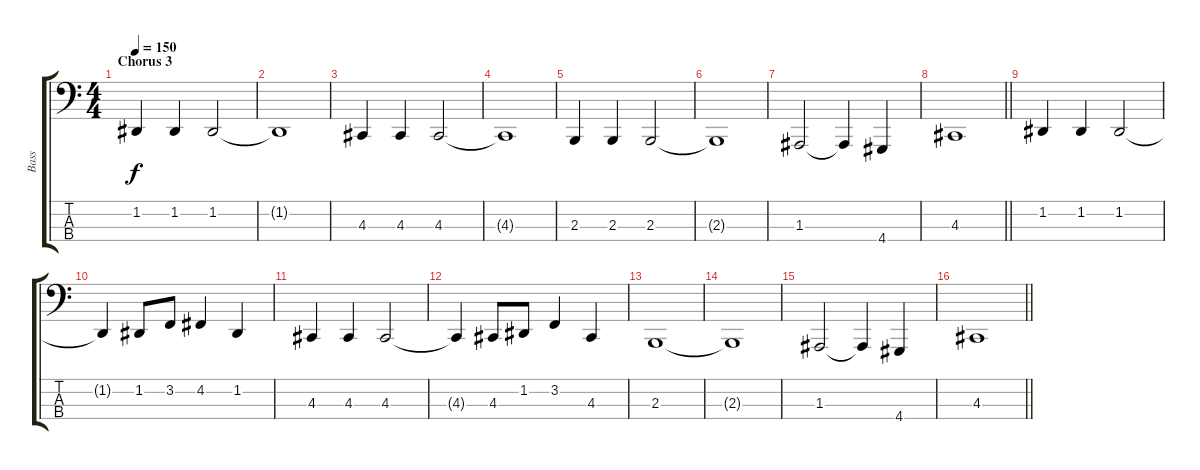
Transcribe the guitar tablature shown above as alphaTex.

\track ("Bass" "Bass") {instrument lead8bassandlead}
\staff {score tabs}
\tuning (G2 D2 A1 E1) {hide}
\ts (4 4)
\section ("" "Chorus 3")
\tempo 150
\clef f4
\ks c
1.2.4{dy f} 1.2.4 1.2.2 |
1.2{t}.1 |
4.3.4 4.3.4 4.3.2 |
4.3{t}.1 |
2.3.4 2.3.4 2.3.2 |
2.3{t}.1 |
1.3.2 1.3{t}.4 4.4.4 |
\barLineRight lightlight
4.3.1 |
1.2.4 1.2.4 1.2.2 |
1.2{t}.4 1.2.8 3.2.8 4.2.4 1.2.4 |
4.3.4 4.3.4 4.3.2 |
4.3{t}.4 4.3.8 1.2.8 3.2.4 4.3.4 |
2.3.1 |
2.3{t}.1 |
1.3.2 1.3{t}.4 4.4.4 |
\barLineRight lightlight
4.3.1
